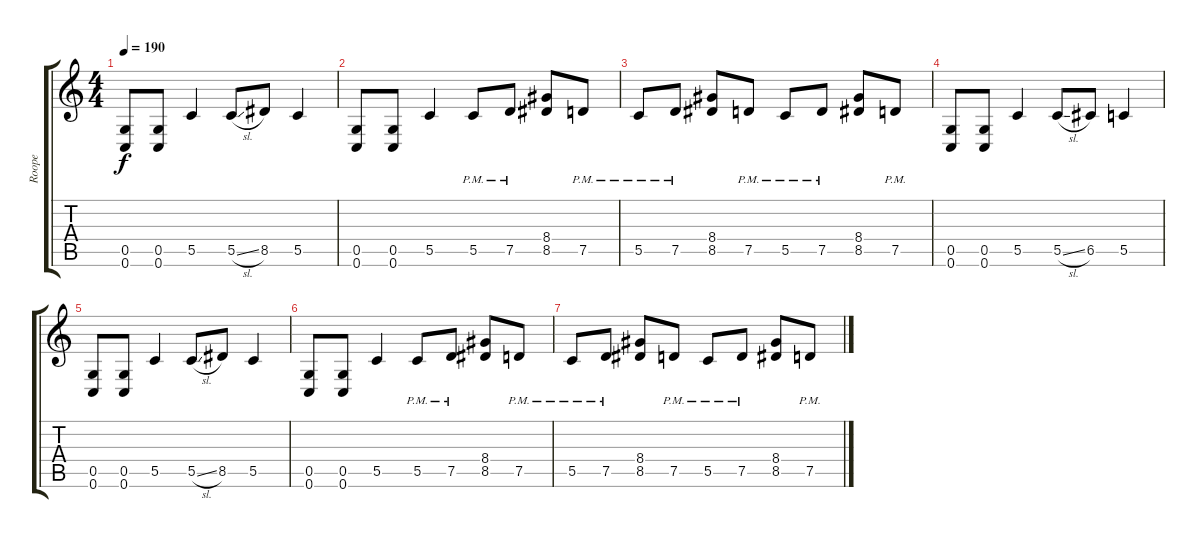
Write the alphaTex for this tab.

\track ("Roope" "Roope") {instrument overdrivenguitar}
\staff {score tabs}
\tuning (D4 A3 F3 C3 G2 C2) {hide}
\ts (4 4)
\tempo 190
\clef g2
\ks c
(0.5 0.6).8{dy f} (0.5 0.6).8 5.5.4 5.5{sl}.8 8.5.8 5.5.4 |
(0.5 0.6).8 (0.5 0.6).8 5.5.4 5.5{pm}.8 7.5{pm}.8 (8.4 8.5).8 7.5{pm}.8 |
5.5{pm}.8 7.5{pm}.8 (8.4 8.5).8 7.5{pm}.8 5.5{pm}.8 7.5{pm}.8 (8.4 8.5).8 7.5{pm}.8 |
(0.5 0.6).8 (0.5 0.6).8 5.5.4 5.5{sl}.8 6.5.8 5.5.4 |
(0.5 0.6).8 (0.5 0.6).8 5.5.4 5.5{sl}.8 8.5.8 5.5.4 |
(0.5 0.6).8 (0.5 0.6).8 5.5.4 5.5{pm}.8 7.5{pm}.8 (8.4 8.5).8 7.5{pm}.8 |
5.5{pm}.8 7.5{pm}.8 (8.4 8.5).8 7.5{pm}.8 5.5{pm}.8 7.5{pm}.8 (8.4 8.5).8 7.5{pm}.8
